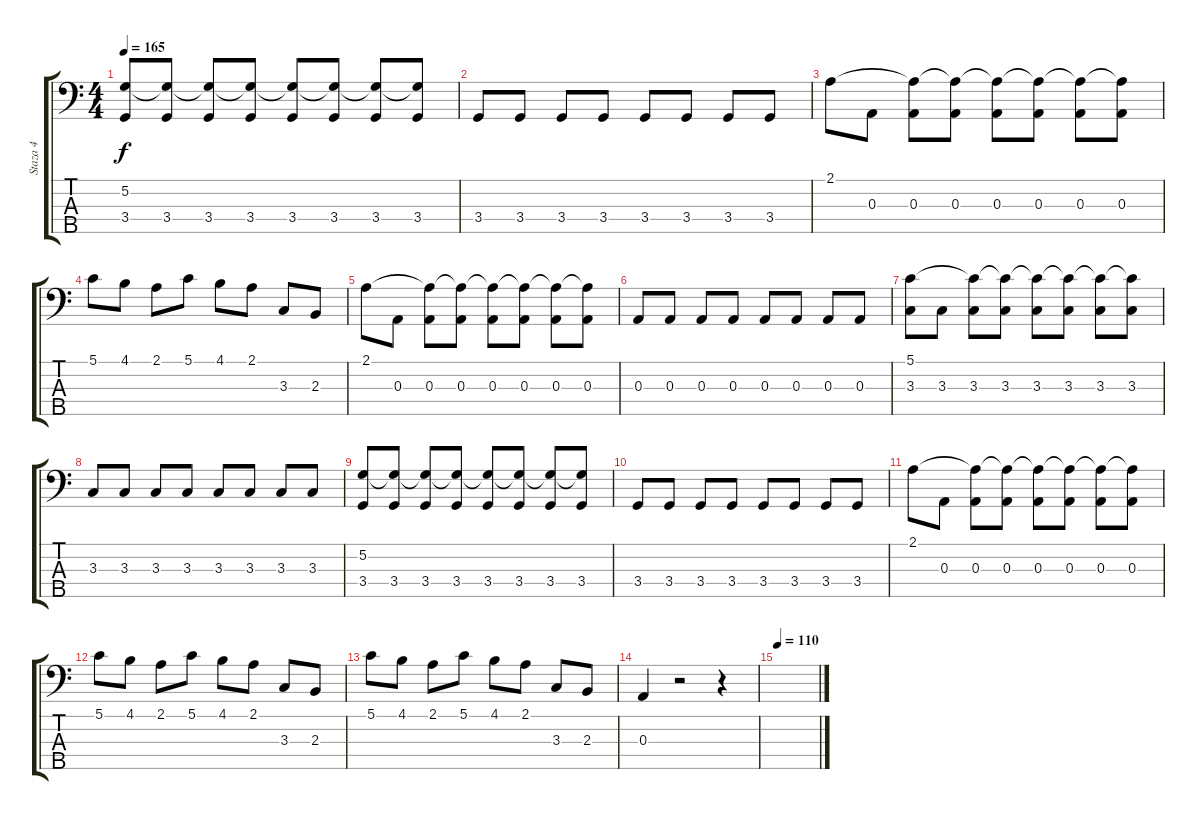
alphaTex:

\track ("Staza 4" "Staza 4") {instrument electricbassfinger}
\staff {score tabs}
\tuning (G2 D2 A1 E1 B0) {hide}
\ts (4 4)
\tempo 165
\clef f4
\ks c
(5.2 3.4).8{dy f} (5.2{t} 3.4).8 (5.2{t} 3.4).8 (5.2{t} 3.4).8 (5.2{t} 3.4).8 (5.2{t} 3.4).8 (5.2{t} 3.4).8 (5.2{t} 3.4).8 |
3.4.8 3.4.8 3.4.8 3.4.8 3.4.8 3.4.8 3.4.8 3.4.8 |
2.1.8 0.3.8 (2.1{t} 0.3).8 (2.1{t} 0.3).8 (2.1{t} 0.3).8 (2.1{t} 0.3).8 (2.1{t} 0.3).8 (2.1{t} 0.3).8 |
5.1.8 4.1.8 2.1.8 5.1.8 4.1.8 2.1.8 3.3.8 2.3.8 |
2.1.8 0.3.8 (2.1{t} 0.3).8 (2.1{t} 0.3).8 (2.1{t} 0.3).8 (2.1{t} 0.3).8 (2.1{t} 0.3).8 (2.1{t} 0.3).8 |
0.3.8 0.3.8 0.3.8 0.3.8 0.3.8 0.3.8 0.3.8 0.3.8 |
(5.1 3.3).8 3.3.8 (5.1{t} 3.3).8 (5.1{t} 3.3).8 (5.1{t} 3.3).8 (5.1{t} 3.3).8 (5.1{t} 3.3).8 (5.1{t} 3.3).8 |
3.3.8 3.3.8 3.3.8 3.3.8 3.3.8 3.3.8 3.3.8 3.3.8 |
(5.2 3.4).8 (5.2{t} 3.4).8 (5.2{t} 3.4).8 (5.2{t} 3.4).8 (5.2{t} 3.4).8 (5.2{t} 3.4).8 (5.2{t} 3.4).8 (5.2{t} 3.4).8 |
3.4.8 3.4.8 3.4.8 3.4.8 3.4.8 3.4.8 3.4.8 3.4.8 |
2.1.8 0.3.8 (2.1{t} 0.3).8 (2.1{t} 0.3).8 (2.1{t} 0.3).8 (2.1{t} 0.3).8 (2.1{t} 0.3).8 (2.1{t} 0.3).8 |
5.1.8 4.1.8 2.1.8 5.1.8 4.1.8 2.1.8 3.3.8 2.3.8 |
5.1.8 4.1.8 2.1.8 5.1.8 4.1.8 2.1.8 3.3.8 2.3.8 |
0.3.4 r.2 r.4 |
\tempo 110
